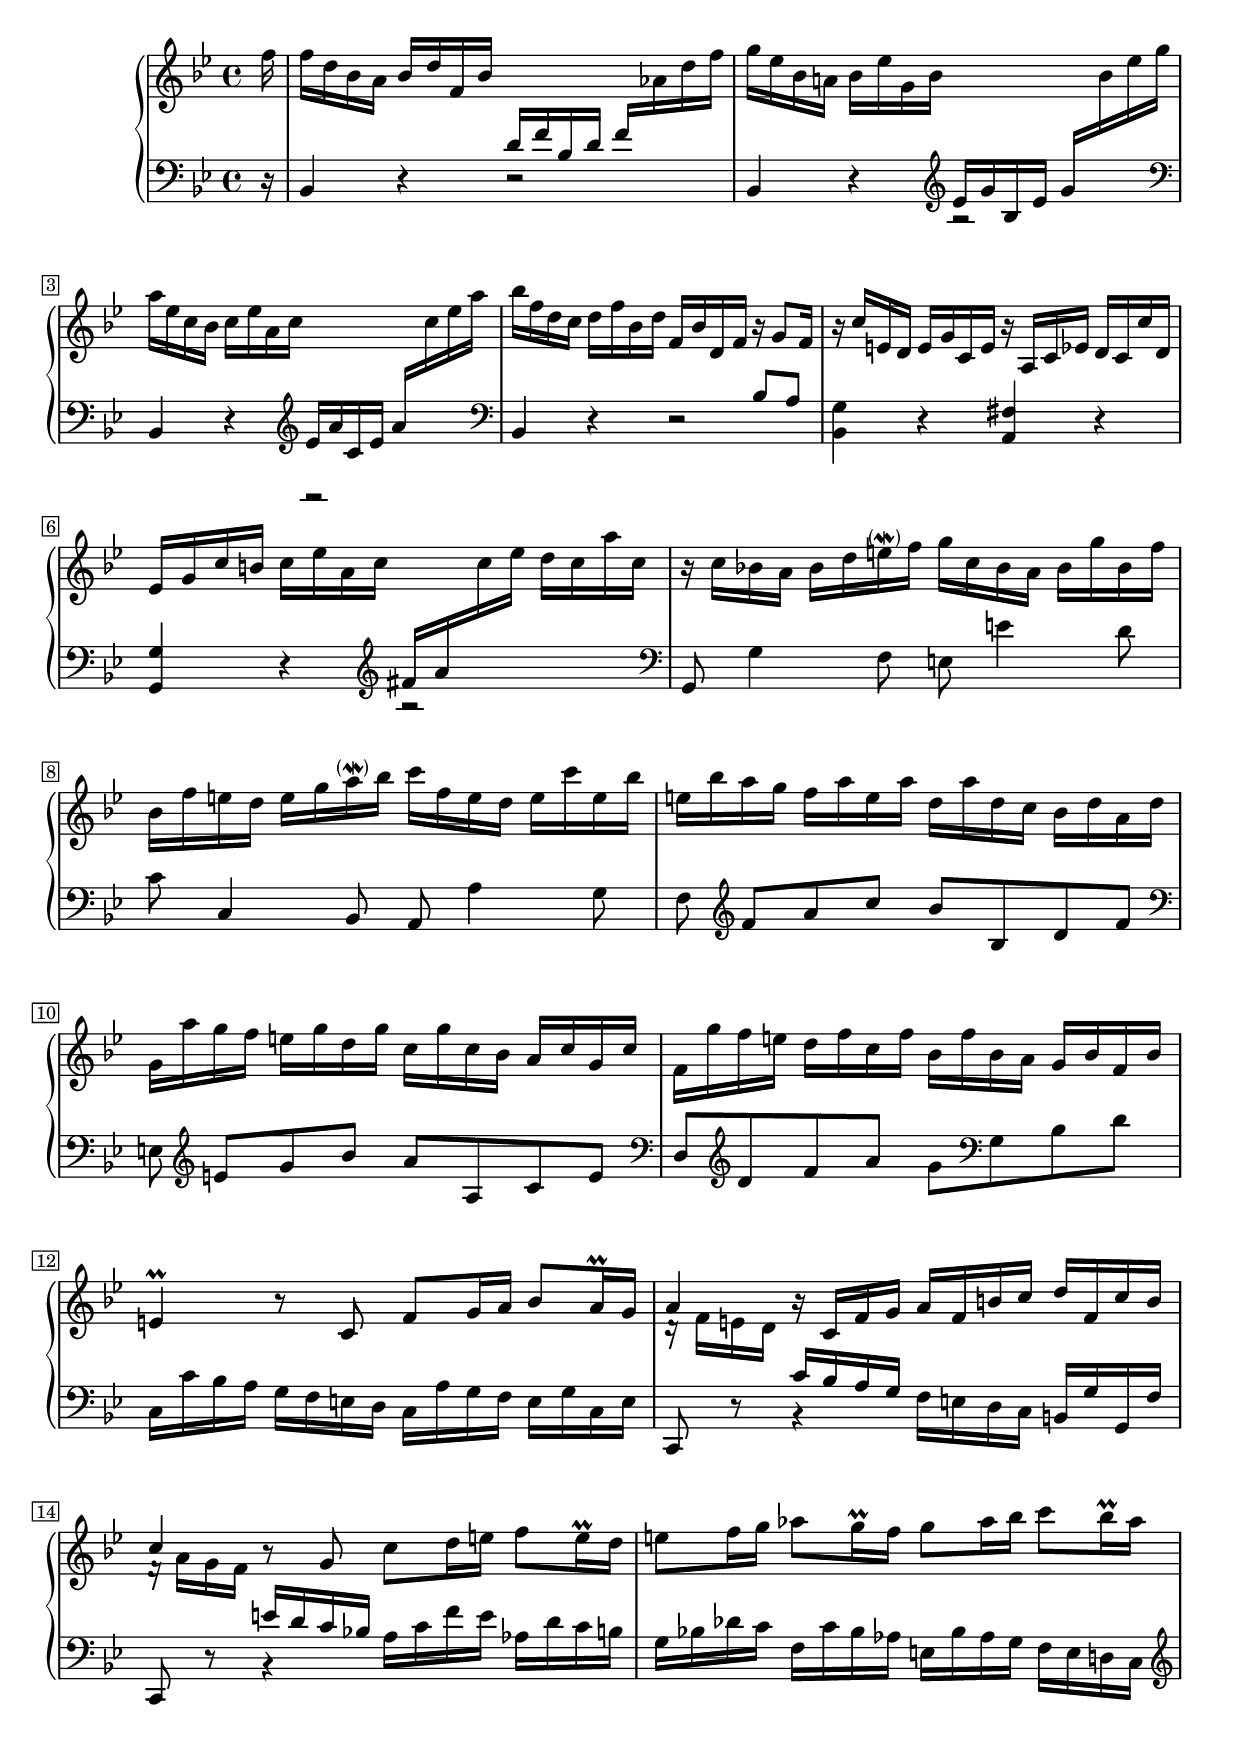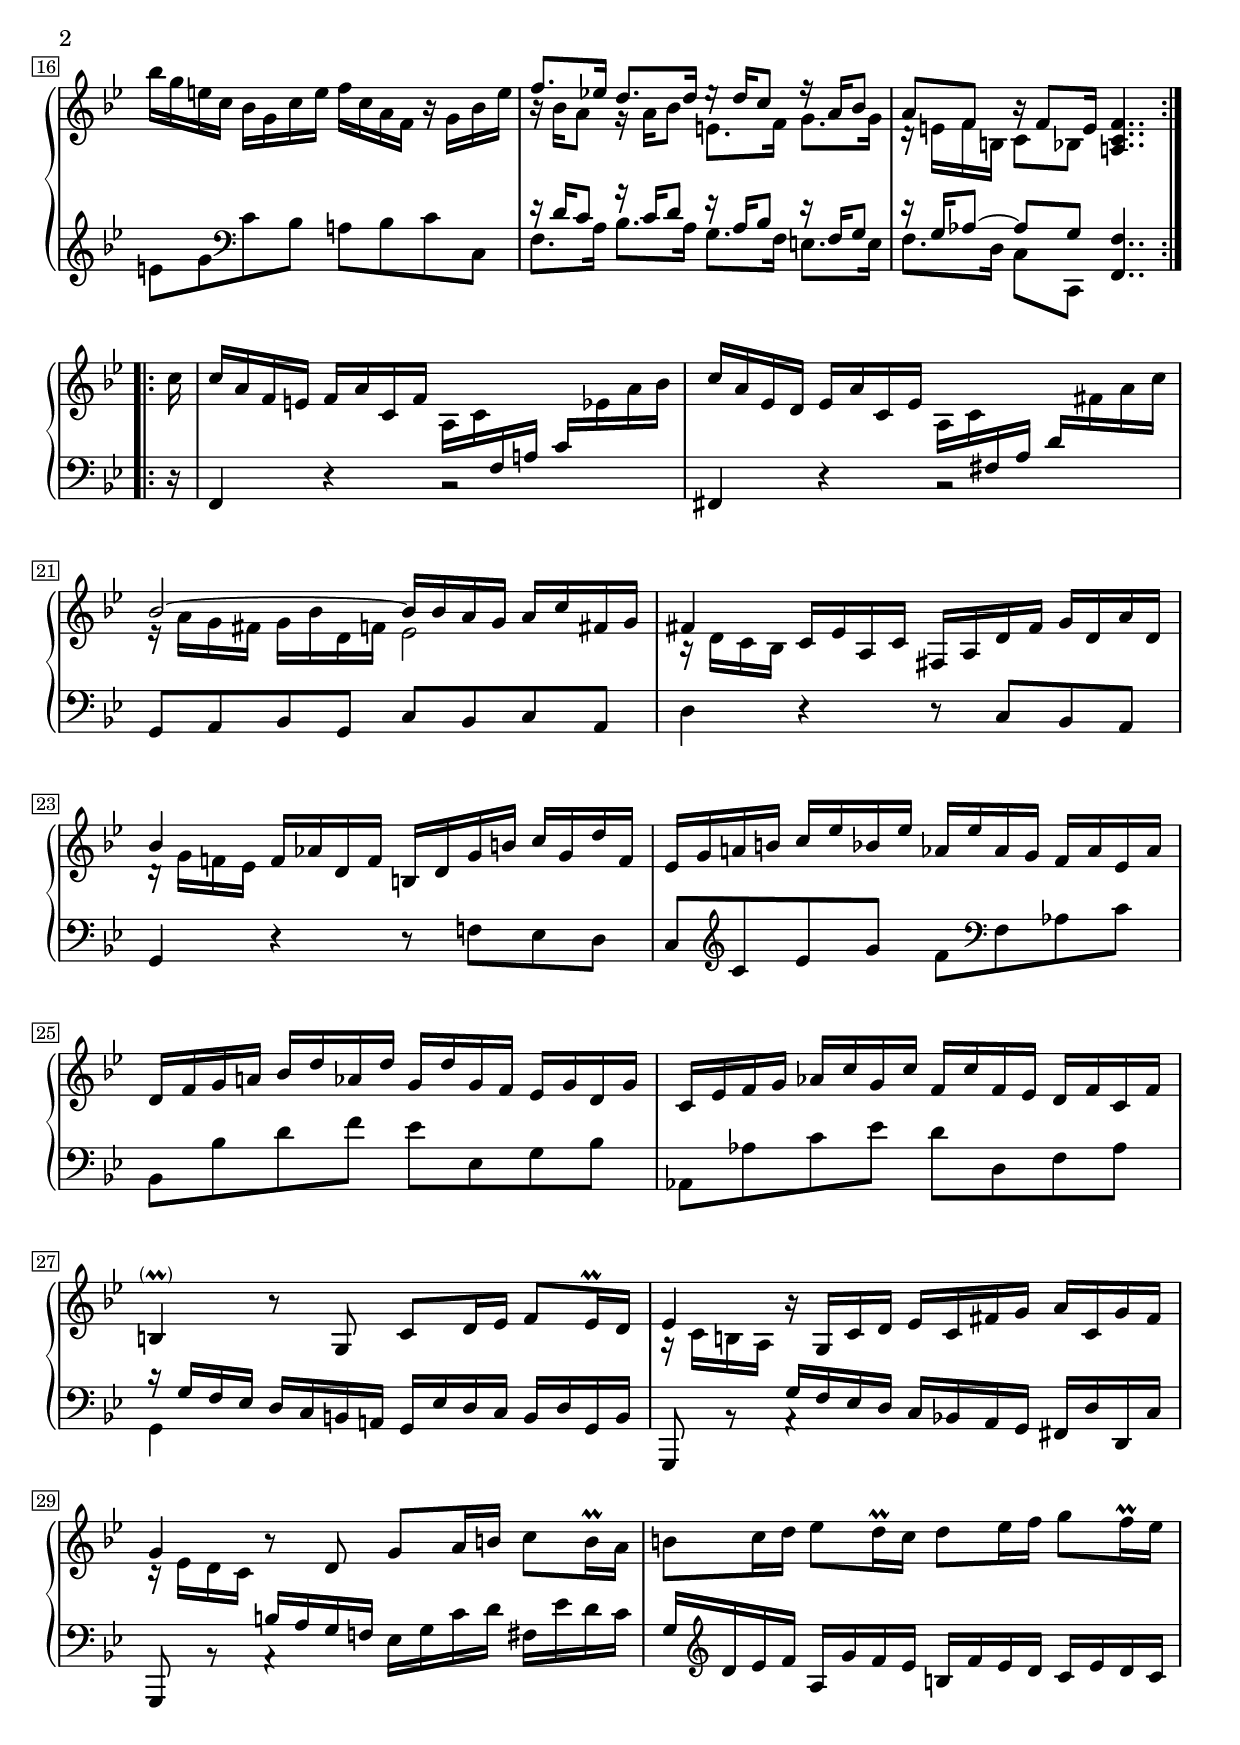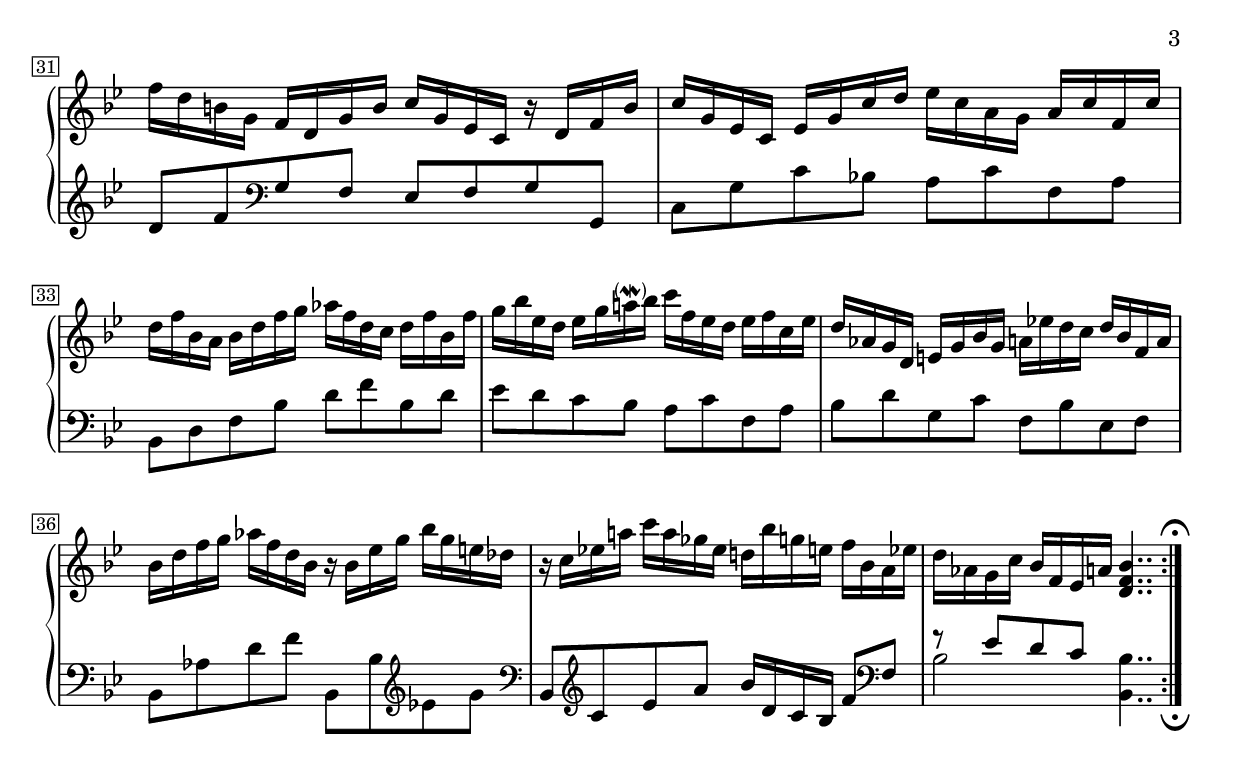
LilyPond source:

Global = {
  \key bes \major
  \time 4/4
  \include "../../global.ly"
}

staffLower = { \change Staff = "lower" }
staffUpper = { \change Staff = "upper" }

Soprano = \context Voice = "one" \relative c'' {
  \voiceOne
  \stemNeutral
  \override MultiMeasureRest.staff-position = #0
  \override Rest.staff-position = #0
  \label #'PartitaIAllemande
  %1
  \repeat volta 4 {
  \partial 16 f16
  | f d bes a bes d f, bes \staffLower\stemUp d, f bes, d f \staffUpper\stemDown aes d f
  | g es bes a bes es g, bes \staffLower\stemUp \clef treble es, g bes, es g \staffUpper\stemDown bes es g
  | a es c bes c es a, c \staffLower\stemUp \clef treble es, a c, es a \staffUpper\stemDown c es a
  %5
  | \stemNeutral bes f d c d f bes, d f, bes d, f r g8 f16
  | r c' e, d e g c, e r a, c ees d c c' d,
  | es g c b c es a, c \staffLower\stemUp \clef treble fis, a \staffUpper\stemNeutral c es d c a' c,
  | \stemNeutral r c bes a bes d e\parenthesize\mordent f g c, bes a bes g' bes, f'
  | bes, f' e d e g a\parenthesize\mordent bes c f, e d e c' e, bes'
  %10
  | e, bes' a g f a e a d, a' d, c bes d a d
  | g, a' g f e g d g c, g' c, bes a c g c
  | f,=' g' f e d f c f bes, f' bes, a g bes f bes
  | \stemNeutral e,4\prall r8 c f g16 a bes8 a16\prall g
  | a4 r16 c, f g a f b c d f, c' b
  %15
  | \stemUp c4 \stemNeutral r8 g c d16 e f8 e16\prall d
  | e8 f16 g aes8 g16 \prall f g8 aes16 bes c8 bes16\prall aes |
  | bes g e c bes g c e f c a f r g bes e
  | \stemUp f8. es16 d8. d16 e\rest d c8 f16\rest a, bes8
  | a f r16 f8 e16 <a, c f>4..
  }
  \break
  \repeat volta 4 {
  \partial 16 \stemNeutral c'16
  | c16 a f e f a c, f a, c \staffLower\stemUp f, a c \staffUpper\stemDown ees! a bes
  %20
  | \stemNeutral c a es d es a c, es a, c \staffLower\stemUp fis, a d \staffUpper\stemDown fis a c
  | \stemUp bes2~ bes16 bes a g a c fis, g
  | fis4 c16 es a, c fis, a d fis g d a' d,
  | bes'4 f16 aes d, f b, d g b c g d' f,
  | es g a b c es bes es aes, es' aes, g f aes es aes
  %25
  | d, f g a bes d aes d g, d' g, f es g d g
  | c, es f g aes c g c f, c' f, es d f c f
  | b,4\parenthesize\prall r8 g c d16 es f8 es16\prall d
  | es4 r16 g, c d es c fis g a c, g' fis
  | g4 \stemNeutral r8 d g a16 b c8 b16\prall a
  %30
  | b8 c16 d es8 d16\prall c d8 es16 f g8 f16\prall es
  | f='' d b g f d g b c g es c r d f b
  | c g es c es g c d es c a g a c f, c'
  | d f bes, a bes d f g aes f d c d f bes, f'
  | g='' bes es, d es g a\parenthesize\mordent bes c f, es d es f c es
  %35
  | d aes g d e g bes g a es' d c d bes f a
  | bes d f g aes f d bes r bes es g bes g e des
  | r c es a c a ges es d bes' g e f bes, a es'
  | d aes g c bes f es a <bes f d>4..
    \override Score.TextMark.self-alignment-X = #CENTER
    \textEndMark \markup { \musicglyph "scripts.ufermata" }
    \fine
  }
}

Alto = \context Voice = "two" \relative c' {
  \voiceTwo
  \stemDown
  \override Rest.staff-position = #0
  \partial 16 s16
  %1
  | s1*12
  | d16\rest f e d \staffLower\stemUp c bes a g s2
  | \staffUpper\stemDown f'16\rest a g f \staffLower\stemUp e d c bes! s2 \staffUpper\stemDown
  | s1*2
  %17
  | r16 bes' a8 g16\rest a bes8 e,8. f16 g8. g16
  | d16\rest e f b, c8 bes s4..
    \partial 16 s16
  | s1*2
  %21
  | e16\rest a g fis g bes d, f ees2
  | b16\rest d c bes s2.
  | d16\rest g f ees s2.
  | s1*4
  %28
  | a,16\rest c b a s2.
  | c16\rest ees d c s2.
}

Tenor = \context Voice = "three" \relative c' {
  \voiceThree
  \stemUp
  \override Rest.staff-position = #0
  \partial 16 s16
  %1
  | s1*3
  | s2. bes8 a
  | s1*12
  | e'16\rest d c8 a'16\rest c, d8 f16\rest a, bes8 e16\rest f, g8
  | e'16\rest g, aes8~ aes g s4..
    \partial 16 s16
  | s1*8
  %27
  | c16\rest g f ees d c b a g ees' d c b d g, b
  | s4 g'16 f ees d c bes a g fis d' d, c'
  | s4 b'16 a g f! s2
  %30
  | s1*8
  | f'8\rest ees d c s4..
}

Bass = \context Voice = "four" \relative c {
  \voiceFour
  \stemNeutral\tieNeutral
  \override MultiMeasureRest.staff-position = #0
  \override Rest.staff-position = #0
  \repeat volta 4 {
  \partial 16 r16
  %1
  | bes4 r r2
  | bes4 r a'2\rest
  | \clef bass bes,4 r a2\rest
  | \clef bass bes4 r r2
  %5
  | <bes g'>4 r <a fis'> r
  | <g g'> r a'2\rest
  | \clef bass g,8 g'4 f8 e e'4 d8
  | c c,4 bes8 a a'4 g8
  | f \clef treble f'[ a c] bes bes, d f
  %10
  | \clef bass e, \clef treble e'[ g bes] a a, c e
  | \clef bass d, \clef treble d' f a g \clef bass g, bes d
  | c,16 c' bes a g f e d c a' g f e g c, e
  | c,8 r b'4\rest f'16 e d c b g' g, f'
  | c,8 r b'4\rest a'16 c f e aes, d c b
  %15
  | g bes des c f, c' bes aes e bes' aes g f e d c
  | \clef treble e'8 g \clef bass c, bes a bes c c,
  | f8. a16 bes8. a16 g8. f16 e8. e16
  | f8. d16 \stemDown c8 c, \stemUp <f f'>4..
  }
  \repeat volta 4 {
  \partial 16 r16
  | f4 r b2\rest
  %20
  | fis4 r b2\rest
  | \stemNeutral g8 a bes g c bes c a
  | d4 r r8 c bes a
  | g4 r r8 f' es d
  | c \clef treble c' es g f \clef bass f, aes c
  %25
  | bes, bes' d f es es, g bes
  | aes, aes' c es d d, f aes
  | \stemDown g,4  s2.
  | \stemNeutral g,8 b'\rest a4\rest s2
  | g,8 b'\rest a4\rest ees'16 g c d fis, ees' d c
  %30
  | g \clef treble d' ees f a, g' f ees b f' ees d c ees d c
  | d8 f \clef bass g, f es f g g,
  | c g' c bes! a c f, a
  | bes, d f bes d f bes, d
  | es d c bes a c f, a
  %35
  | bes d g, c f, bes es, f
  | bes, aes' d f bes,, bes' \clef treble es g
  | \stemUp \clef bass bes,, \clef treble c' ees a bes16 d, c bes f'8 \clef bass f,
  | \stemDown bes2 <bes, bes'>4..
    \tweak direction #DOWN
    \textEndMark \markup { \musicglyph "scripts.dfermata" }
  }
}

\score {
  \new PianoStaff
  <<
    \accidentalStyle Score.piano
    \context Staff = "upper" <<
      \set Staff.midiInstrument = #"acoustic grand"
      \Global
      \clef treble
      \Soprano
      \Alto
    >>
    \context Staff = "lower" <<
      \set Staff.midiInstrument = #"acoustic grand"
      \Global
      \clef bass
      \Tenor
      \Bass
    >>
  >>
  \header {
    composer = ##f % "Johann Sebastian @composer_lastnam@"
    opus = ##f % "BWV 825"
    title = \markup { "Allemande" }
    subtitle = ##f
  }
  \layout {
    \context {
      \PianoStaff
      \override Parentheses.font-size = #-2
      \override TextScript.font-shape = #'italic
      \override TextScript.font-size = #-1
    }
  }
  \midi {
    \tempo 4 = 100
  }
}
